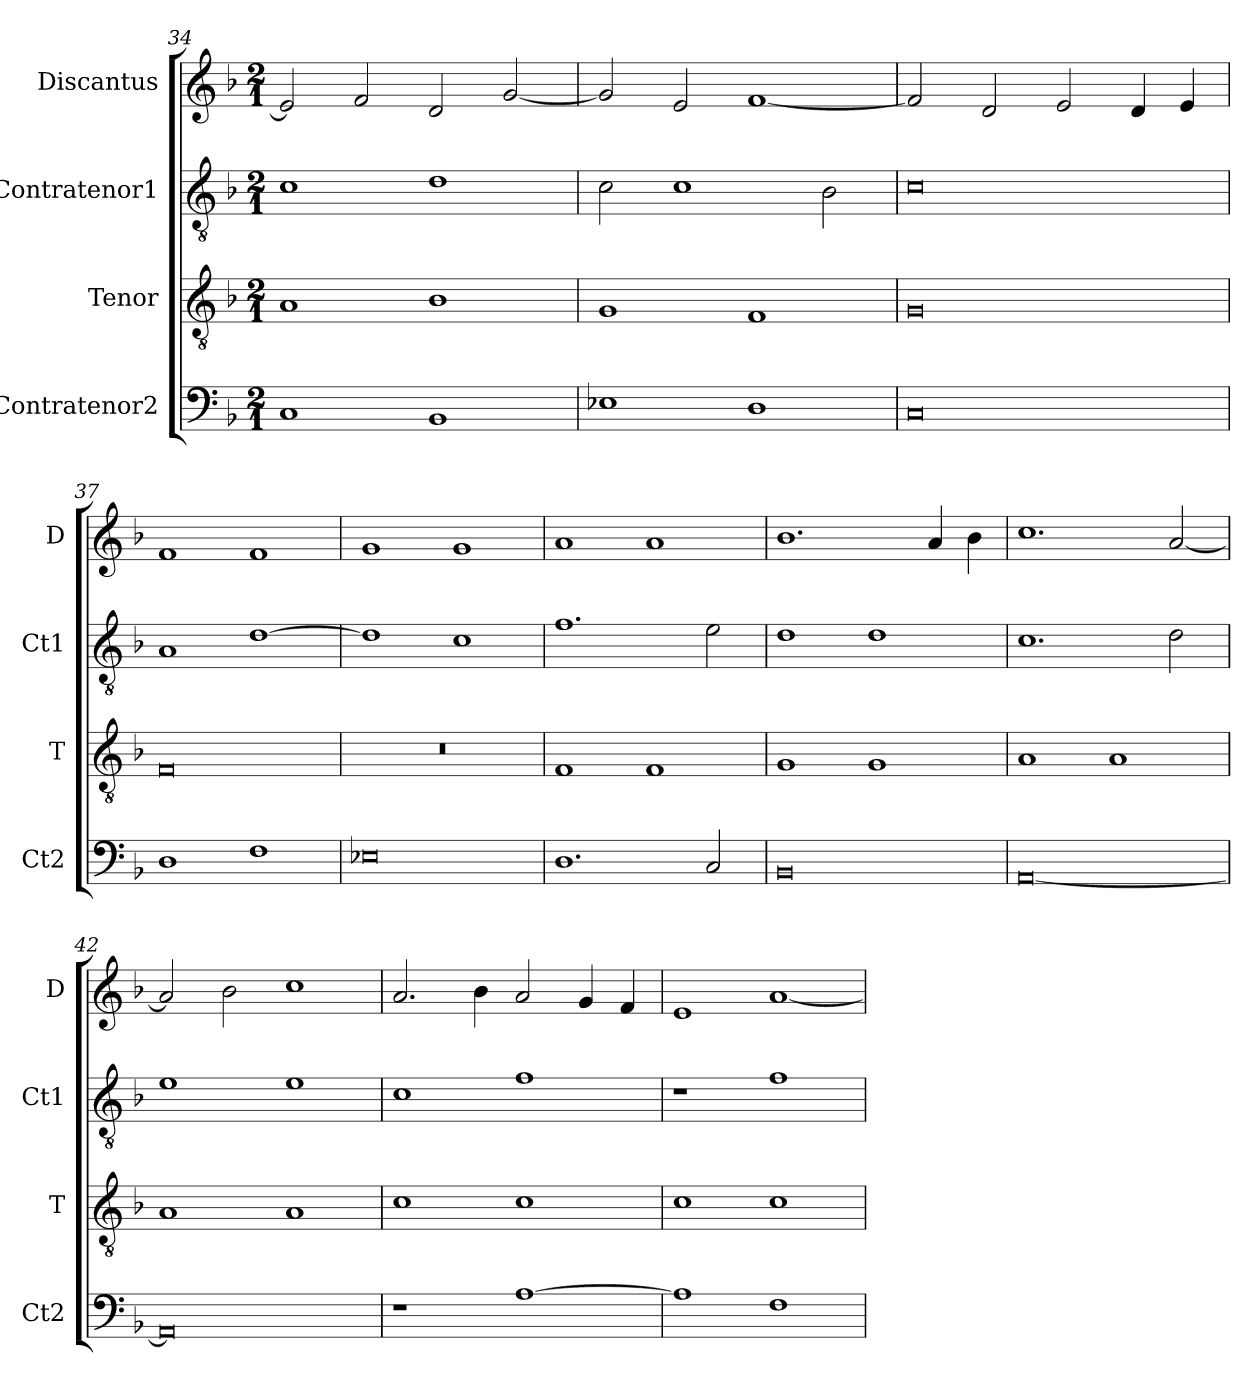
**kern	**kern	**kern	**kern
*part4	*part3	*part2	*part1
*staff4	*staff3	*staff2	*staff1
*I"Contratenor2	*I"Tenor	*I"Contratenor1	*I"Discantus
*I'Ct2	*I'T	*I'Ct1	*I'D
*clefF4	*clefGv2	*clefGv2	*clefG2
*k[b-]	*k[b-]	*k[b-]	*k[b-]
*M2/1	*M2/1	*M2/1	*M2/1
=34	=34	=34	=34
1C	1A	1c	2e]
.	.	.	2f
1BB-	1B-	1d	2d
.	.	.	[2g
=35	=35	=35	=35
1E-X	1G	2c	2g]
.	.	1c	2e
1D	1F	.	[1f
.	.	2B-	.
=36	=36	=36	=36
0C	0G	0c	2f]
.	.	.	2d
.	.	.	2e
.	.	.	4d
.	.	.	4e
=37	=37	=37	=37
1D	0F	1A	1f
1F	.	[1d	1f
=38	=38	=38	=38
0E-X	0r	1d]	1g
.	.	1c	1g
=39	=39	=39	=39
1.D	1F	1.f	1a
.	1F	.	1a
2C	.	2e	.
=40	=40	=40	=40
0BB-	1G	1d	1.b-
.	1G	1d	.
.	.	.	4a
.	.	.	4b-
=41	=41	=41	=41
[0AA	1A	1.c	1.cc
.	1A	.	.
.	.	2d	[2a
=42	=42	=42	=42
0AA]	1A	1e	2a]
.	.	.	2b-
.	1A	1e	1cc
=43	=43	=43	=43
1r	1c	1c	2.a
.	.	.	4b-
[1A	1c	1f	2a
.	.	.	4g
.	.	.	4f
=44	=44	=44	=44
1A]	1c	1r	1e
1F	1c	1f	[1a
=	=	=	=
*-	*-	*-	*-
